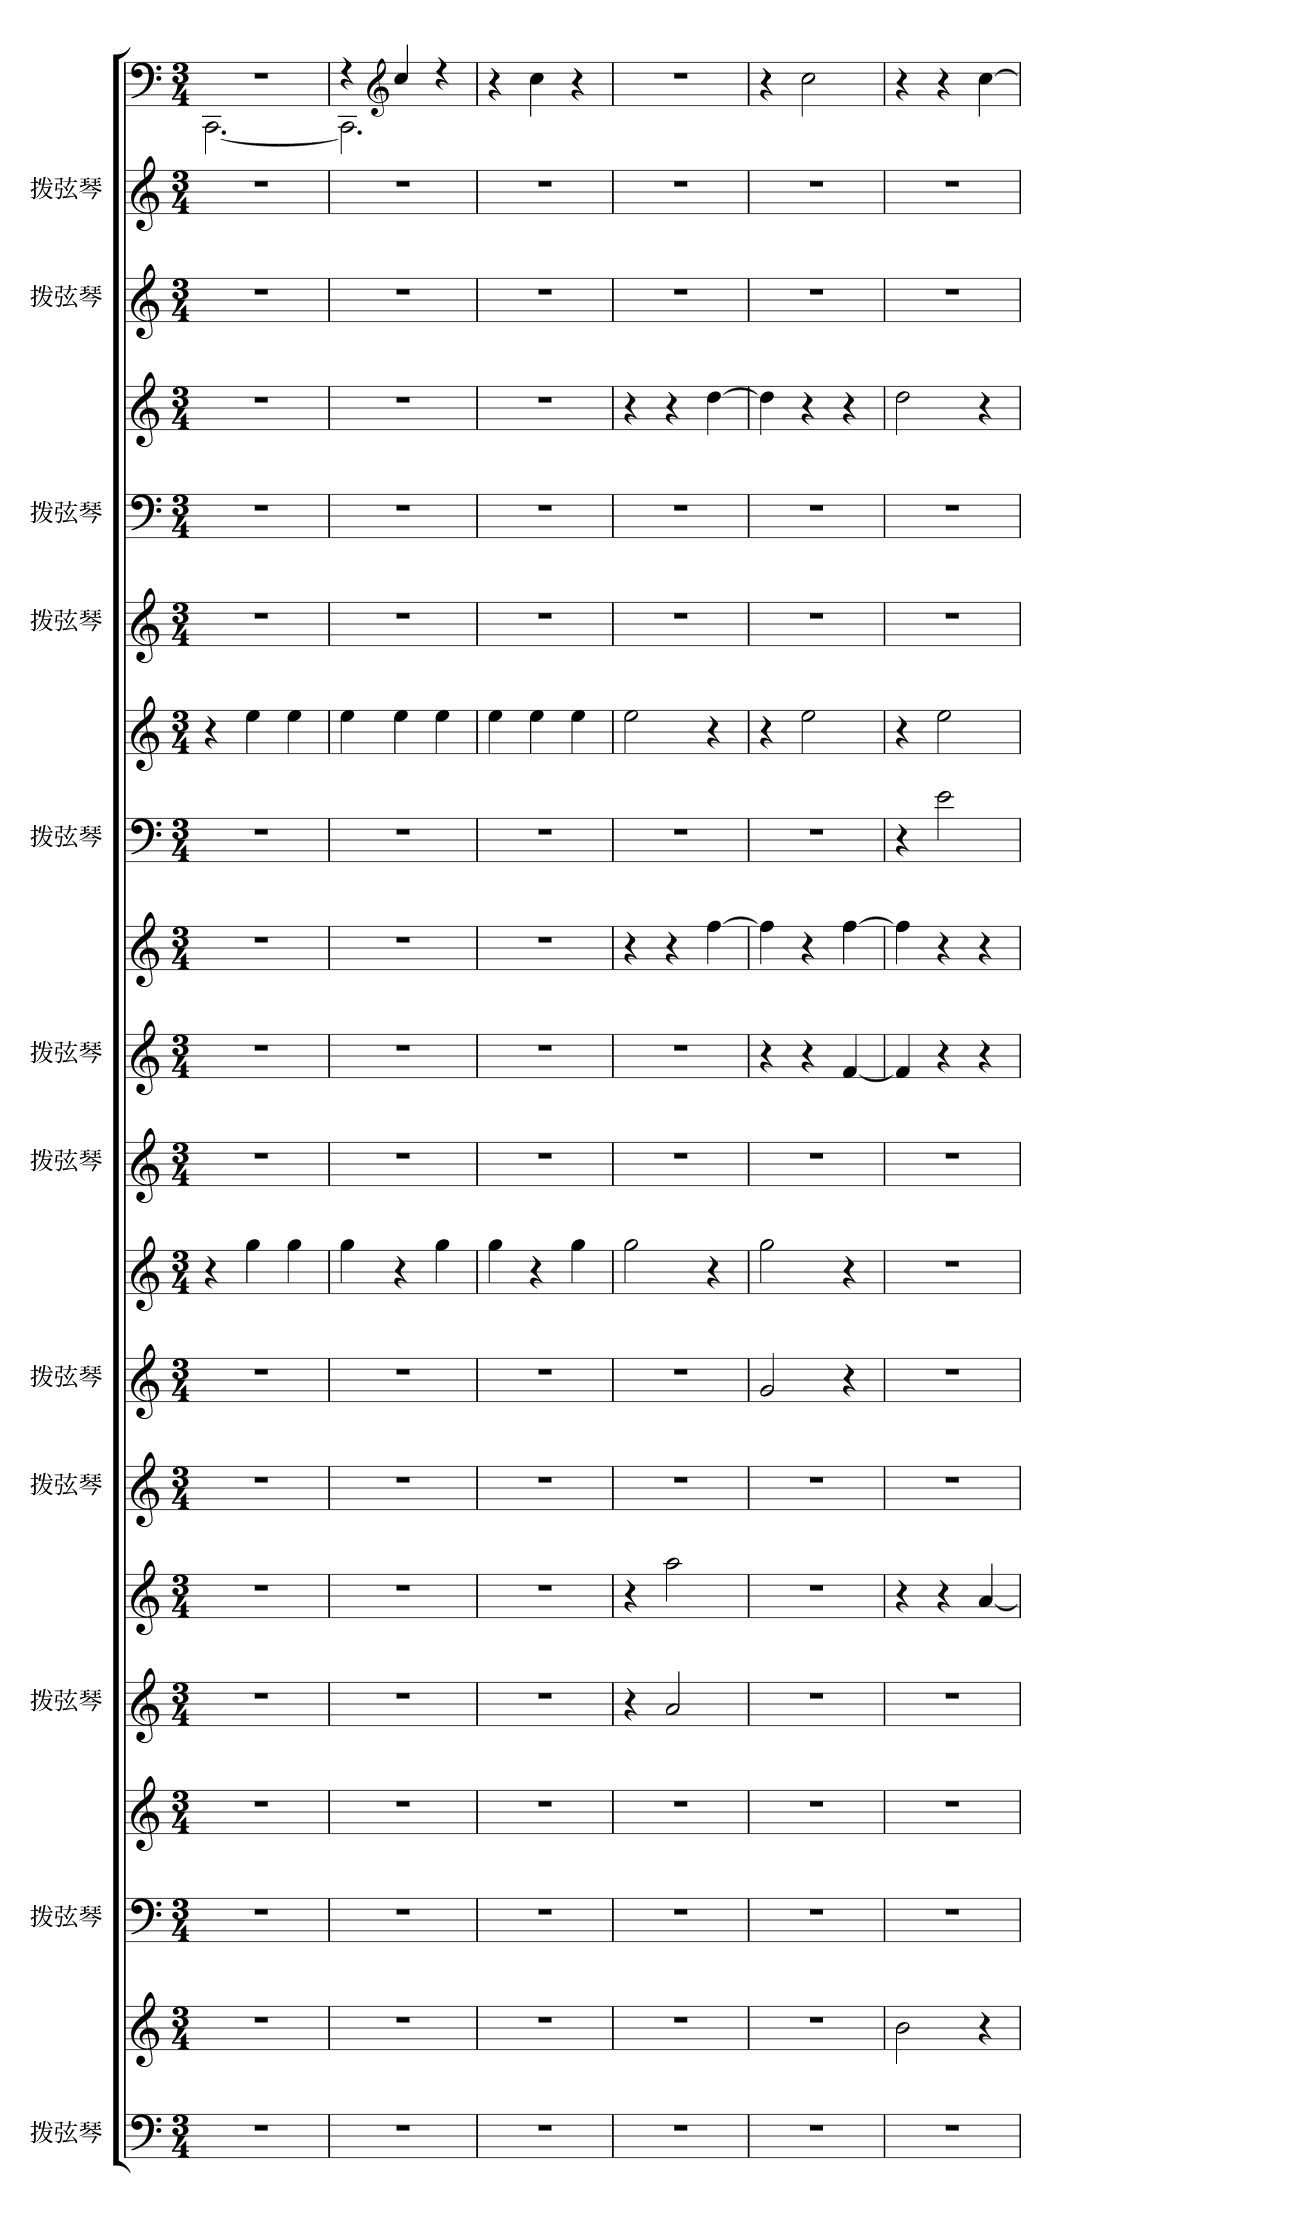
**kern	**kern	**kern	**kern	**kern	**kern	**kern	**kern	**kern	**kern	**kern	**kern	**kern	**kern	**kern	**kern	**kern	**kern	**kern	**kern
*part12	*part12	*part11	*part11	*part10	*part10	*part9	*part8	*part8	*part7	*part6	*part6	*part5	*part5	*part4	*part3	*part3	*part2	*part1	*part1
*staff20	*staff19	*staff18	*staff17	*staff16	*staff15	*staff14	*staff13	*staff12	*staff11	*staff10	*staff9	*staff8	*staff7	*staff6	*staff5	*staff4	*staff3	*staff2	*staff1
*I"拨弦琴	*	*I"拨弦琴	*	*I"拨弦琴	*	*I"拨弦琴	*I"拨弦琴	*	*I"拨弦琴	*I"拨弦琴	*	*I"拨弦琴	*	*I"拨弦琴	*I"拨弦琴	*	*I"拨弦琴	*I"拨弦琴	*
*clefF4	*clefG2	*clefF4	*clefG2	*clefG2	*clefG2	*clefG2	*clefG2	*clefG2	*clefG2	*clefG2	*clefG2	*clefF4	*clefG2	*clefG2	*clefF4	*clefG2	*clefG2	*clefG2	*clefF4
*k[]	*k[]	*k[]	*k[]	*k[]	*k[]	*k[]	*k[]	*k[]	*k[]	*k[]	*k[]	*k[]	*k[]	*k[]	*k[]	*k[]	*k[]	*k[]	*k[]
*M3/4	*M3/4	*M3/4	*M3/4	*M3/4	*M3/4	*M3/4	*M3/4	*M3/4	*M3/4	*M3/4	*M3/4	*M3/4	*M3/4	*M3/4	*M3/4	*M3/4	*M3/4	*M3/4	*M3/4
*MM199	*MM199	*MM199	*MM199	*MM199	*MM199	*MM199	*MM199	*MM199	*MM199	*MM199	*MM199	*MM199	*MM199	*MM199	*MM199	*MM199	*MM199	*MM199	*MM199
=1	=1	=1	=1	=1	=1	=1	=1	=1	=1	=1	=1	=1	=1	=1	=1	=1	=1	=1	=1
*	*	*	*	*	*	*	*	*	*	*	*	*	*	*	*	*	*	*	*^
2.r	2.r	2.r	2.r	2.r	2.r	2.r	2.r	4r	2.r	2.r	2.r	2.r	4r	2.r	2.r	2.r	2.r	2.r	2.r	[2.CC\
.	.	.	.	.	.	.	.	4gg\	.	.	.	.	4ee\	.	.	.	.	.	.	.
.	.	.	.	.	.	.	.	4gg\	.	.	.	.	4ee\	.	.	.	.	.	.	.
=2	=2	=2	=2	=2	=2	=2	=2	=2	=2	=2	=2	=2	=2	=2	=2	=2	=2	=2	=2	=2
2.r	2.r	2.r	2.r	2.r	2.r	2.r	2.r	4gg\	2.r	2.r	2.r	2.r	4ee\	2.r	2.r	2.r	2.r	2.r	4r	2.CC\]
*	*	*	*	*	*	*	*	*	*	*	*	*	*	*	*	*	*	*	*clefG2	*
.	.	.	.	.	.	.	.	4r	.	.	.	.	4ee\	.	.	.	.	.	4cc/	.
.	.	.	.	.	.	.	.	4gg\	.	.	.	.	4ee\	.	.	.	.	.	4r	.
*	*	*	*	*	*	*	*	*	*	*	*	*	*	*	*	*	*	*	*v	*v
=3	=3	=3	=3	=3	=3	=3	=3	=3	=3	=3	=3	=3	=3	=3	=3	=3	=3	=3	=3
2.r	2.r	2.r	2.r	2.r	2.r	2.r	2.r	4gg\	2.r	2.r	2.r	2.r	4ee\	2.r	2.r	2.r	2.r	2.r	4r
.	.	.	.	.	.	.	.	4r	.	.	.	.	4ee\	.	.	.	.	.	4cc\
.	.	.	.	.	.	.	.	4gg\	.	.	.	.	4ee\	.	.	.	.	.	4r
=4	=4	=4	=4	=4	=4	=4	=4	=4	=4	=4	=4	=4	=4	=4	=4	=4	=4	=4	=4
2.r	2.r	2.r	2.r	4r	4r	2.r	2.r	2gg\	2.r	2.r	4r	2.r	2ee\	2.r	2.r	4r	2.r	2.r	2.r
.	.	.	.	2a/	2aa\	.	.	.	.	.	4r	.	.	.	.	4r	.	.	.
.	.	.	.	.	.	.	.	4r	.	.	[4ff\	.	4r	.	.	[4dd\	.	.	.
=5	=5	=5	=5	=5	=5	=5	=5	=5	=5	=5	=5	=5	=5	=5	=5	=5	=5	=5	=5
2.r	2.r	2.r	2.r	2.r	2.r	2.r	2g/	2gg\	2.r	4r	4ff\]	2.r	4r	2.r	2.r	4dd\]	2.r	2.r	4r
.	.	.	.	.	.	.	.	.	.	4r	4r	.	2ee\	.	.	4r	.	.	2cc\
.	.	.	.	.	.	.	4r	4r	.	[4f/	[4ff\	.	.	.	.	4r	.	.	.
=6	=6	=6	=6	=6	=6	=6	=6	=6	=6	=6	=6	=6	=6	=6	=6	=6	=6	=6	=6
2.r	2b\	2.r	2.r	2.r	4r	2.r	2.r	2.r	2.r	4f/]	4ff\]	4r	4r	2.r	2.r	2dd\	2.r	2.r	4r
.	.	.	.	.	4r	.	.	.	.	4r	4r	2e\	2ee\	.	.	.	.	.	4r
.	4r	.	.	.	[4a/	.	.	.	.	4r	4r	.	.	.	.	4r	.	.	[4cc\
=	=	=	=	=	=	=	=	=	=	=	=	=	=	=	=	=	=	=	=
*-	*-	*-	*-	*-	*-	*-	*-	*-	*-	*-	*-	*-	*-	*-	*-	*-	*-	*-	*-
